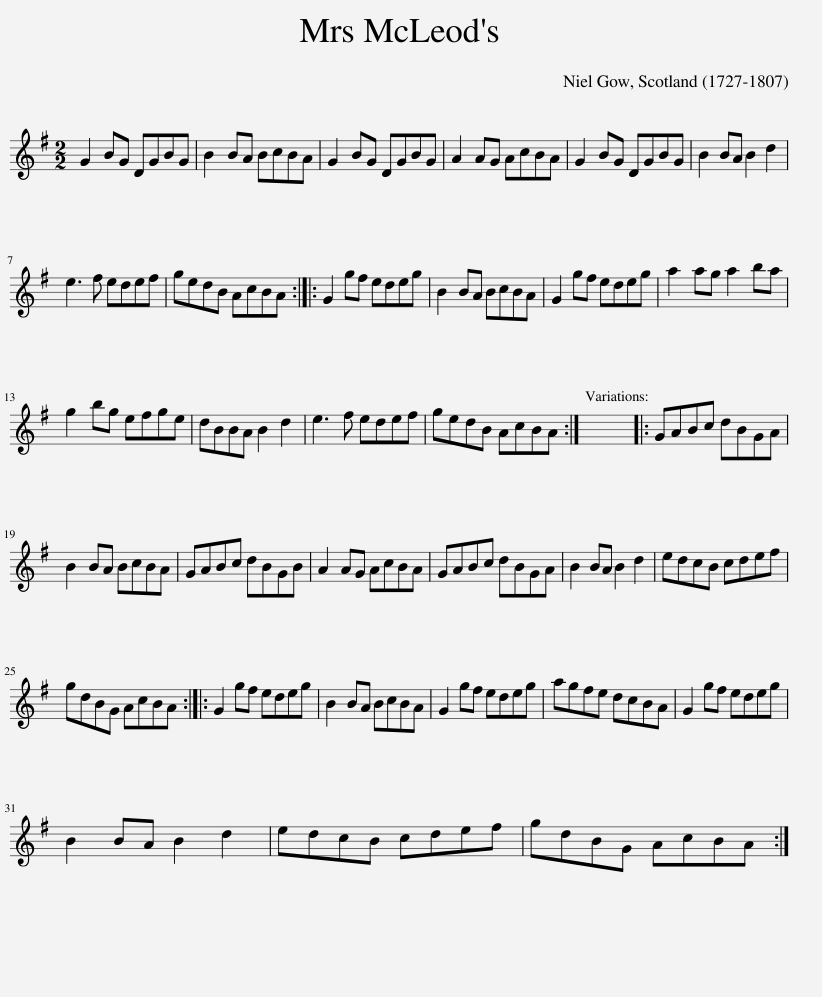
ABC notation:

X:1
L:1/8
M:2/2
I:linebreak $
K:G
V:1 treble
V:1
 G2 BG DGBG | B2 BA BcBA | G2 BG DGBG | A2 AG AcBA | G2 BG DGBG | %5
 B2 BA B2 d2 |$ e3 f edef | gedB AcBA :: G2 gf edeg | B2 BA BcBA | %10
 G2 gf edeg | a2 ag a2 ba |$ g2 bg efge | dBBA B2 d2 | e3 f edef | %15
 gedB AcBA :| x8 |: GABc dBGA |$ B2 BA BcBA | GABc dBGB | %20
 A2 AG AcBA | GABc dBGA | B2 BA B2 d2 | edcB cdef |$ gdBG AcBA :: %25
 G2 gf edeg | B2 BA BcBA | G2 gf edeg | agfe dcBA | G2 gf edeg |$ %30
 B2 BA B2 d2 | edcB cdef | gdBG AcBA :| %33
